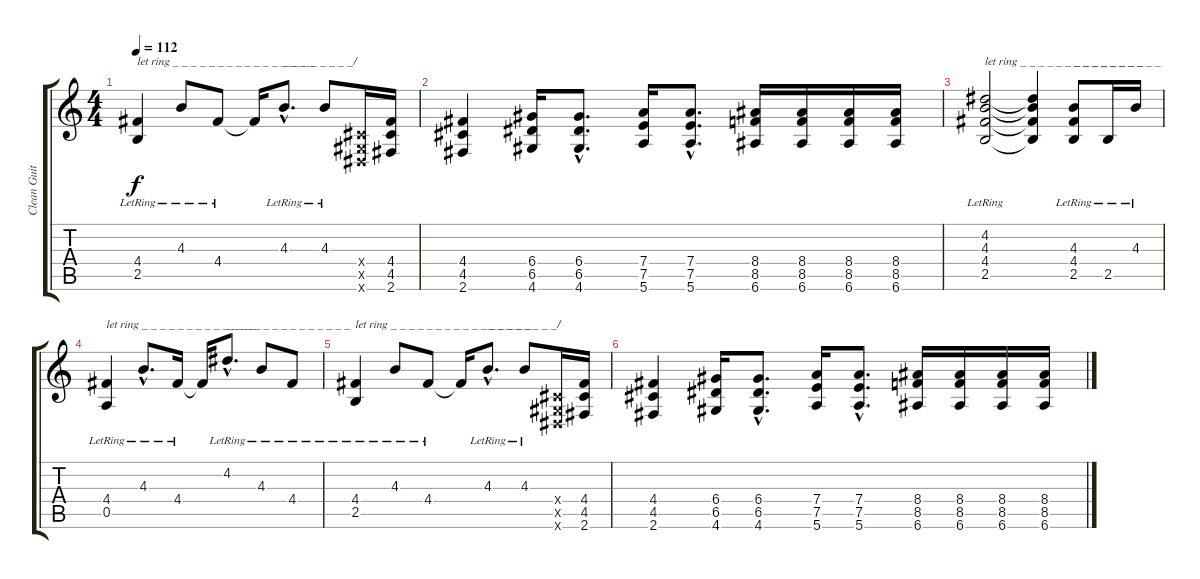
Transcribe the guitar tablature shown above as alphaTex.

\track ("Clean Guitar" "Clean Guit") {instrument electricguitarclean}
\staff {score tabs}
\tuning (E4 B3 G3 D3 A2 E2) {hide}
\ts (4 4)
\tempo 112
\clef g2
\ks c
(4.4{lr} 2.5{lr}).4{txt "let ring _ _ _ _ _ _ _ _ _ _ _ _ _ _ _ _" dy f} 4.3{lr}.8 4.4{lr}.8 4.4{t}.16 4.3{hac lr}.8{d txt "_ _ _ _ _ _ _ _/"} 4.3{lr}.8 (-1.4{x} -1.5{x} -1.6{x}).16 (4.4 4.5 2.6).16 |
(4.4 4.5 2.6).4 (6.4 6.5 4.6).16 (6.4{hac} 6.5{hac} 4.6{hac}).8{d} (7.4 7.5 5.6).16 (7.4{hac} 7.5{hac} 5.6{hac}).8{d} (8.4 8.5 6.6).16 (8.4 8.5 6.6).16 (8.4 8.5 6.6).16 (8.4 8.5 6.6).16 |
(4.2{lr} 4.3{lr} 4.4{lr} 2.5{lr}).2{txt "let ring _ _ _ _ _ _ _ _ _ _ _ _ _ _"} (4.2{t} 4.3{t} 4.4{t} 2.5{t}).4 (4.3{lr} 4.4{lr} 2.5{lr}).8{txt "_ _ _ _ _ _ _ _ _ _"} 2.5{lr}.16 4.3{lr}.16 |
(4.4{lr} 0.5{lr}).4{txt "let ring _ _ _ _ _ _ _ _ _ _ _ _ _"} 4.3{hac lr}.8{d} 4.4{lr}.16 4.4{t}.16 4.2{hac lr}.8{d txt "_ _ _ _ _ _ _ _ _ _ _ _ _ _"} 4.3{lr}.8 4.4{lr}.8 |
(4.4{lr} 2.5{lr}).4{txt "let ring _ _ _ _ _ _ _ _ _ _ _ _ _ _ _ _"} 4.3{lr}.8 4.4{lr}.8 4.4{t}.16 4.3{hac lr}.8{d txt "_ _ _ _ _ _ _ _/"} 4.3{lr}.8 (-1.4{x} -1.5{x} -1.6{x}).16 (4.4 4.5 2.6).16 |
(4.4 4.5 2.6).4 (6.4 6.5 4.6).16 (6.4{hac} 6.5{hac} 4.6{hac}).8{d} (7.4 7.5 5.6).16 (7.4{hac} 7.5{hac} 5.6{hac}).8{d} (8.4 8.5 6.6).16 (8.4 8.5 6.6).16 (8.4 8.5 6.6).16 (8.4 8.5 6.6).16
